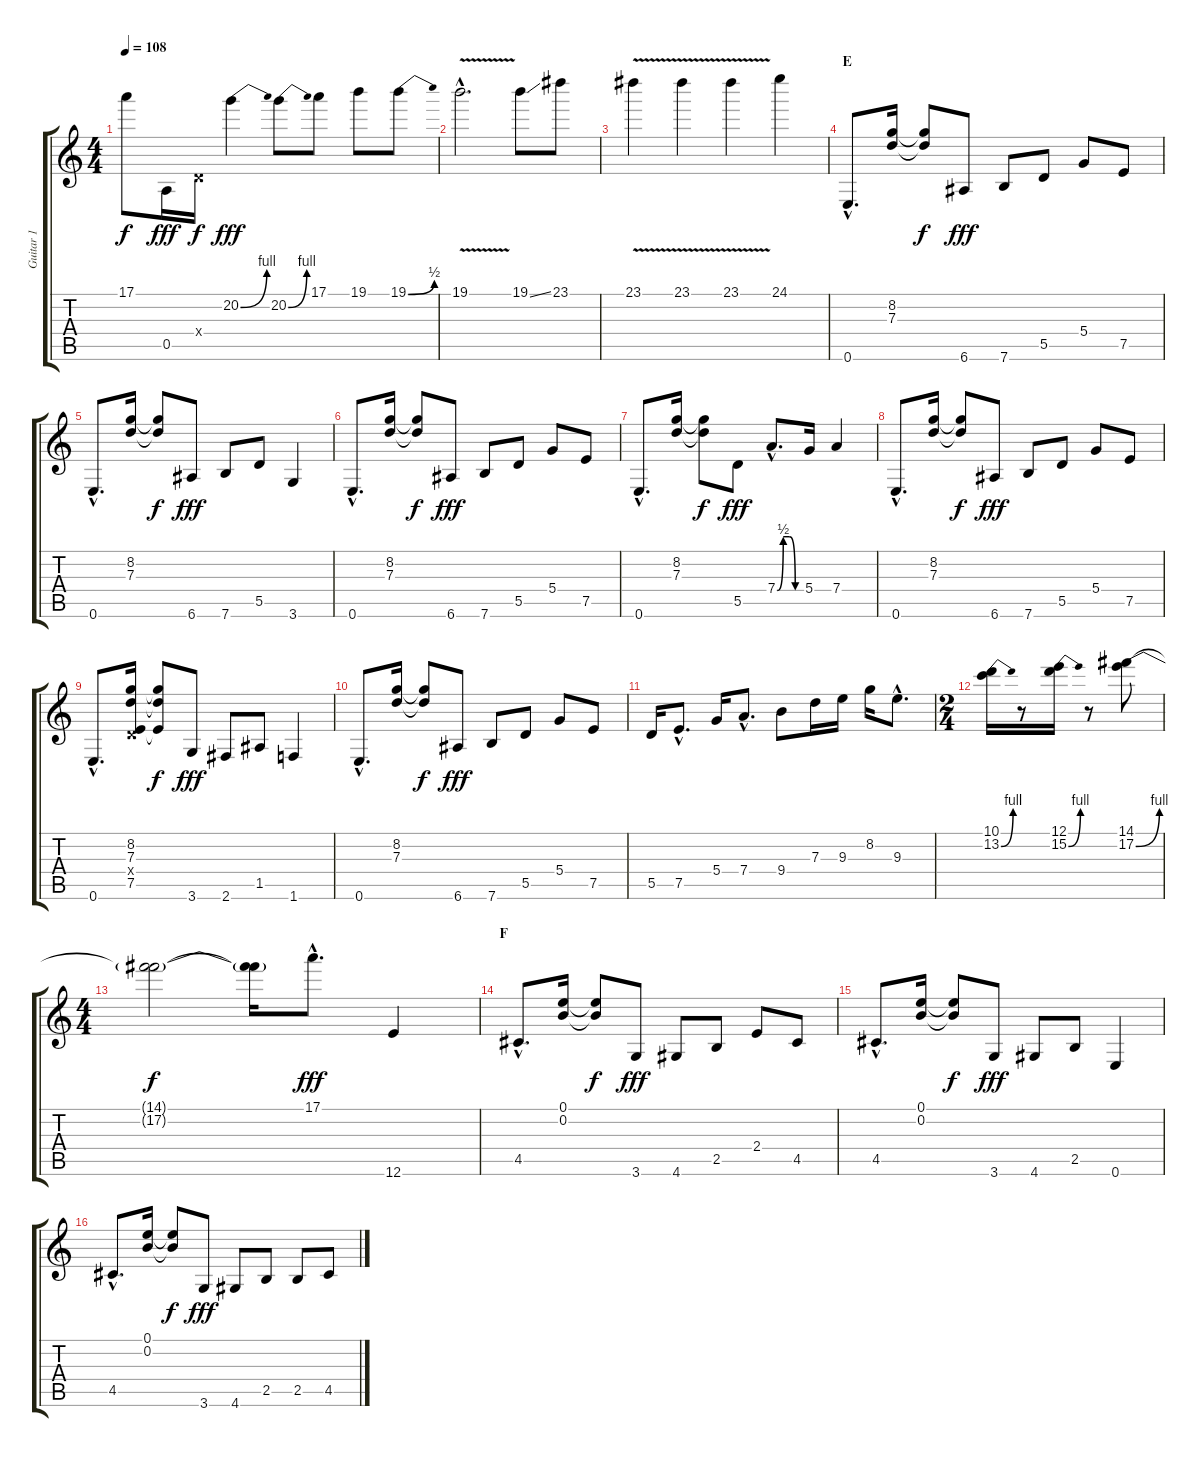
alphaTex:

\track ("Guitar 1" "Guitar 1") {instrument distortionguitar}
\staff {score tabs}
\tuning (E4 B3 G3 D3 A2 E2) {hide}
\ts (4 4)
\tempo 108
\clef g2
\ks c
17.1{t}.8{dy f} 0.5.16{dy fff} 0.4{x}.16{dy f} 20.2{be (bend 0 0 60 4)}.4{dy fff} 20.2{be (bend 0 0 60 4)}.8 17.1.8 19.1.8 19.1{be (bend 0 0 60 2)}.8 |
19.1{v hac}.2{d} 19.1{ss}.8 23.1.8 |
23.1{v}.4 23.1{v}.4 23.1{v}.4 24.1.4 |
\section ("" "E")
0.6{hac}.8{d} (8.2 7.3).16 (8.2{t} 7.3{t}).8{dy f} 6.6.8{dy fff} 7.6.8 5.5.8 5.4.8 7.5.8 |
0.6{hac}.8{d} (8.2 7.3).16 (8.2{t} 7.3{t}).8{dy f} 6.6.8{dy fff} 7.6.8 5.5.8 3.6.4 |
0.6{hac}.8{d} (8.2 7.3).16 (8.2{t} 7.3{t}).8{dy f} 6.6.8{dy fff} 7.6.8 5.5.8 5.4.8 7.5.8 |
0.6{hac}.8{d} (8.2 7.3).16 (8.2{t} 7.3{t}).8{dy f} 5.5.8{dy fff} 7.4{be (custom 0 0 15 2 30 2 45 0 60 0) hac}.8{d} 5.4.16 7.4.4 |
0.6{hac}.8{d} (8.2 7.3).16 (8.2{t} 7.3{t}).8{dy f} 6.6.8{dy fff} 7.6.8 5.5.8 5.4.8 7.5.8 |
0.6{hac}.8{d} (8.2 7.3 0.4{x} 7.5).16 (8.2{t} 7.3{t} 7.5{t}).8{dy f} 3.6.8{dy fff} 2.6.8 1.5.8 1.6.4 |
0.6{hac}.8{d} (8.2 7.3).16 (8.2{t} 7.3{t}).8{dy f} 6.6.8{dy fff} 7.6.8 5.5.8 5.4.8 7.5.8 |
5.5.16 7.5{hac}.8{d} 5.4.16 7.4{hac}.8{d} 9.4.8 7.3.16 9.3.16 8.2.16 9.3{hac}.8{d} |
\ts (2 4)
(10.1 13.2{be (bend 0 0 60 4)}).16 r.8 (12.1 15.2{be (bend 0 0 60 4)}).16 r.8 (14.1 17.2{be (bend 0 0 60 4)}).8 |
\ts (4 4)
(14.1{t} 17.2{t}).2{dy f} (14.1{t} 17.2{t}).16 17.1{hac}.8{d dy fff} 12.6.4 |
\section ("" "F")
4.5{hac}.8{d} (0.1 0.2).16 (0.1{t} 0.2{t}).8{dy f} 3.6.8{dy fff} 4.6.8 2.5.8 2.4.8 4.5.8 |
4.5{hac}.8{d} (0.1 0.2).16 (0.1{t} 0.2{t}).8{dy f} 3.6.8{dy fff} 4.6.8 2.5.8 0.6.4 |
4.5{hac}.8{d} (0.1 0.2).16 (0.1{t} 0.2{t}).8{dy f} 3.6.8{dy fff} 4.6.8 2.5.8 2.5.8 4.5.8
